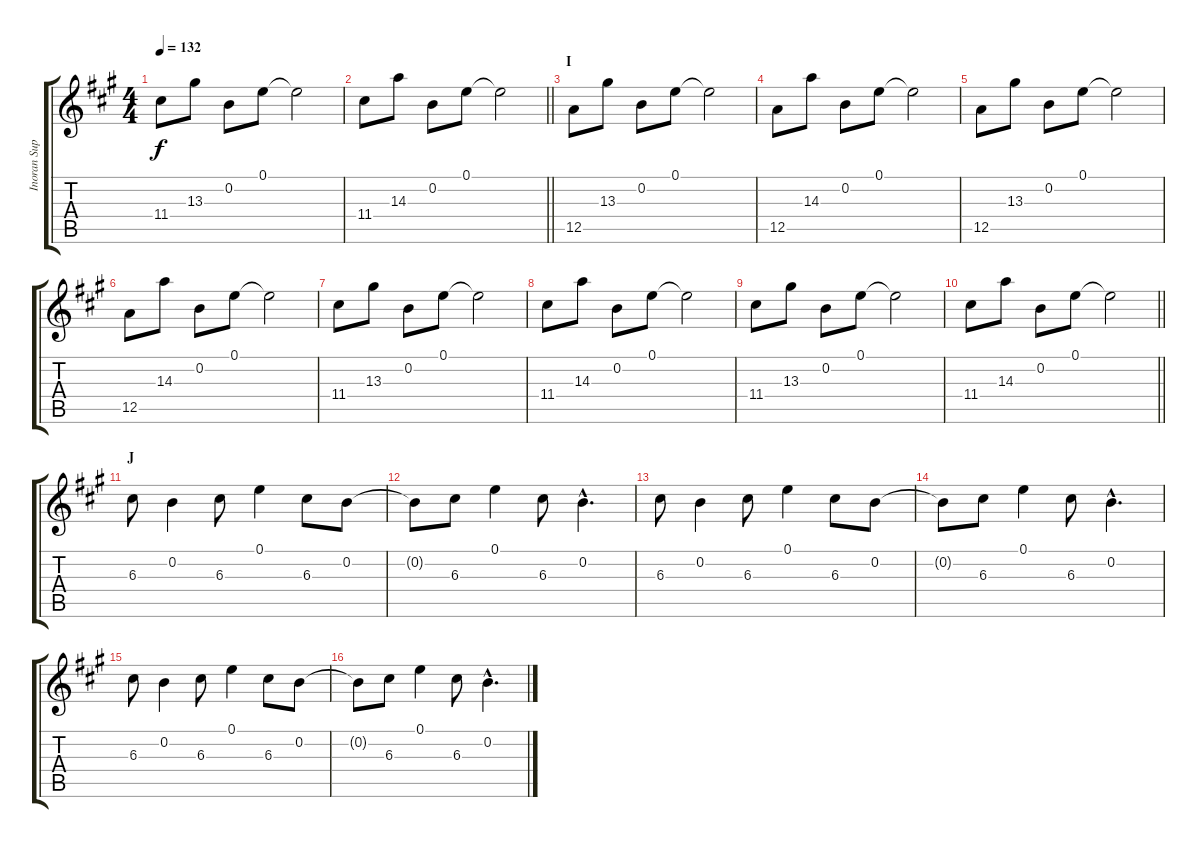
\track ("Inoran Support" "Inoran Sup") {instrument acousticguitarnylon}
\staff {score tabs}
\tuning (E4 B3 G3 D3 A2 E2) {hide}
\ts (4 4)
\tempo 132
\clef g2
\ks a
11.4.8{dy f} 13.3.8 0.2.8 0.1.8 0.1{t}.2 |
\barLineRight lightlight
11.4.8 14.3.8 0.2.8 0.1.8 0.1{t}.2 |
\section ("" "I")
12.5.8 13.3.8 0.2.8 0.1.8 0.1{t}.2 |
12.5.8 14.3.8 0.2.8 0.1.8 0.1{t}.2 |
12.5.8 13.3.8 0.2.8 0.1.8 0.1{t}.2 |
12.5.8 14.3.8 0.2.8 0.1.8 0.1{t}.2 |
11.4.8 13.3.8 0.2.8 0.1.8 0.1{t}.2 |
11.4.8 14.3.8 0.2.8 0.1.8 0.1{t}.2 |
11.4.8 13.3.8 0.2.8 0.1.8 0.1{t}.2 |
\barLineRight lightlight
11.4.8 14.3.8 0.2.8 0.1.8 0.1{t}.2 |
\section ("" "J")
6.3.8 0.2.4 6.3.8 0.1.4 6.3.8 0.2.8 |
0.2{t}.8 6.3.8 0.1.4 6.3.8 0.2{hac}.4{d} |
6.3.8 0.2.4 6.3.8 0.1.4 6.3.8 0.2.8 |
0.2{t}.8 6.3.8 0.1.4 6.3.8 0.2{hac}.4{d} |
6.3.8 0.2.4 6.3.8 0.1.4 6.3.8 0.2.8 |
0.2{t}.8 6.3.8 0.1.4 6.3.8 0.2{hac}.4{d}
